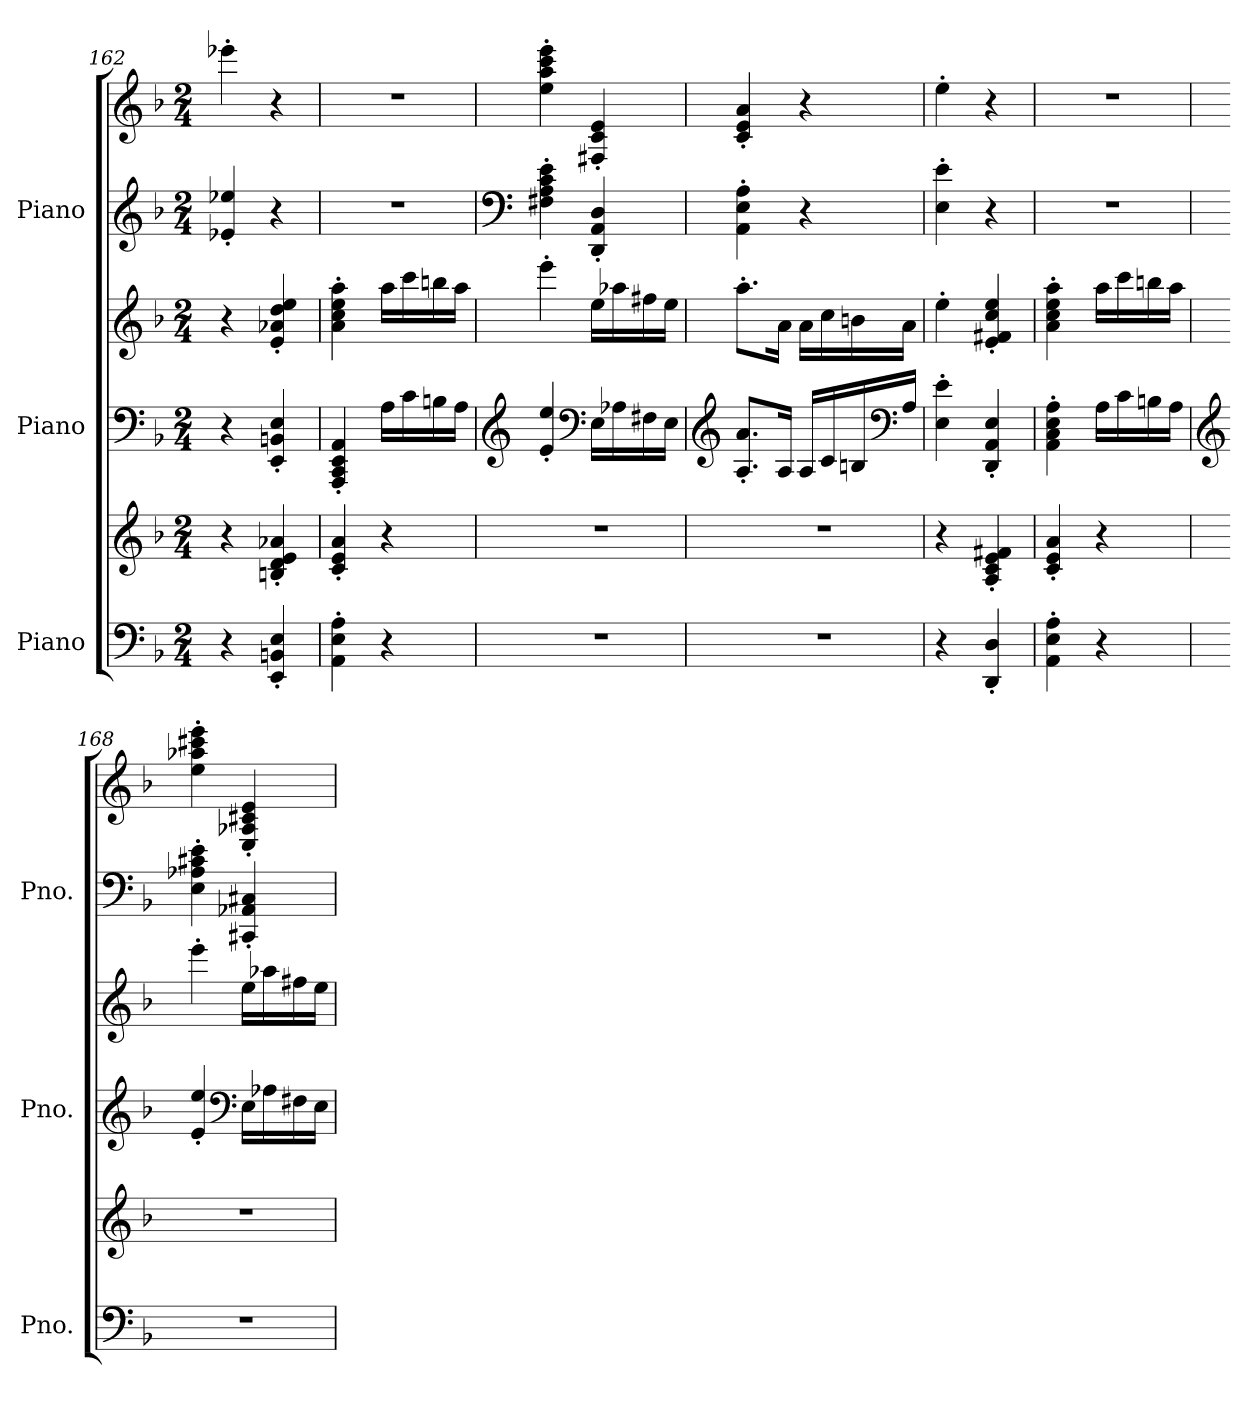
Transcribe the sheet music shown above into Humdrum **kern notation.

**kern	**kern	**kern	**kern	**kern	**kern
*part3	*part3	*part2	*part2	*part1	*part1
*staff6	*staff5	*staff4	*staff3	*staff2	*staff1
*I"Piano	*	*I"Piano	*	*I"Piano	*
*I'Pno.	*	*I'Pno.	*	*I'Pno.	*
*clefF4	*clefG2	*clefF4	*clefG2	*clefG2	*clefG2
*k[b-]	*k[b-]	*k[b-]	*k[b-]	*k[b-]	*k[b-]
*M2/4	*M2/4	*M2/4	*M2/4	*M2/4	*M2/4
=162	=162	=162	=162	=162	=162
4r	4r	4r	4r	4e-X/' 4ee-X/'	4eee-X'\
4EE/' 4BBn/' 4E/'	4Bn/' 4d/' 4e/' 4a-X/'	4EE/' 4BBn/' 4E/'	4e/' 4a-X/' 4dd/' 4ee/'	4r	4r
=163	=163	=163	=163	=163	=163
4AA\' 4E\' 4A\'	4c/' 4e/' 4a/'	4AAA/' 4CC/' 4EE/' 4AA/'	4a\' 4cc\' 4ee\' 4aa\'	2r	2r
4r	4r	16A\LL	16aa\LL	.	.
.	.	16c\	16ccc\	.	.
.	.	16Bn\	16bbn\	.	.
.	.	16A\JJ	16aa\JJ	.	.
!!LO:PB:g=z
=164	=164	=164	=164	=164	=164
*	*	*clefG2	*	*clefF4	*
2r	2r	4e/' 4ee/'	4eee'\	4F#X\' 4A\' 4c\' 4e\'	4ee\' 4aa\' 4ccc\' 4eee\'
*	*	*clefF4	*	*	*
.	.	16E\LL	16ee\LL	4DD/' 4AA/' 4D/'	4F#X/' 4c/' 4e/'
.	.	16A-X\	16aa-X\	.	.
.	.	16F#X\	16ff#X\	.	.
.	.	16E\JJ	16ee\JJ	.	.
=165	=165	=165	=165	=165	=165
*	*	*clefG2	*	*	*
2r	2r	8.A/' 8.a/'L	8.aa'\L	4AA\' 4E\' 4A\'	4c/' 4e/' 4a/'
.	.	16A/Jk	16a\Jk	.	.
.	.	16A/LL	16a\LL	4r	4r
.	.	16c/	16cc\	.	.
.	.	16Bn/	16bn\	.	.
*	*	*clefF4	*	*	*
.	.	16A/JJ	16a\JJ	.	.
=166	=166	=166	=166	=166	=166
4r	4r	4E\' 4e\'	4ee'\	4E\' 4e\'	4ee'\
4DD/' 4D/'	4A/' 4c/' 4e/' 4f#X/'	4DD/' 4AA/' 4E/'	4e/' 4f#X/' 4cc/' 4ee/'	4r	4r
=167	=167	=167	=167	=167	=167
4AA\' 4E\' 4A\'	4c/' 4e/' 4a/'	4AA\' 4C\' 4E\' 4A\'	4a\' 4cc\' 4ee\' 4aa\'	2r	2r
4r	4r	16A\LL	16aa\LL	.	.
.	.	16c\	16ccc\	.	.
.	.	16Bn\	16bbn\	.	.
.	.	16A\JJ	16aa\JJ	.	.
!!LO:LB:g=z
=168	=168	=168	=168	=168	=168
*	*	*clefG2	*	*	*
2r	2r	4e/' 4ee/'	4eee'\	4E\' 4A-X\' 4c#X\' 4e\'	4ee\' 4aa-X\' 4ccc#X\' 4eee\'
*	*	*clefF4	*	*	*
.	.	16E\LL	16ee\LL	4CC#X/' 4AA-X/' 4C#X/'	4E/' 4A-X/' 4c#X/' 4e/'
.	.	16A-X\	16aa-X\	.	.
.	.	16F#X\	16ff#X\	.	.
.	.	16E\JJ	16ee\JJ	.	.
=	=	=	=	=	=
*-	*-	*-	*-	*-	*-
